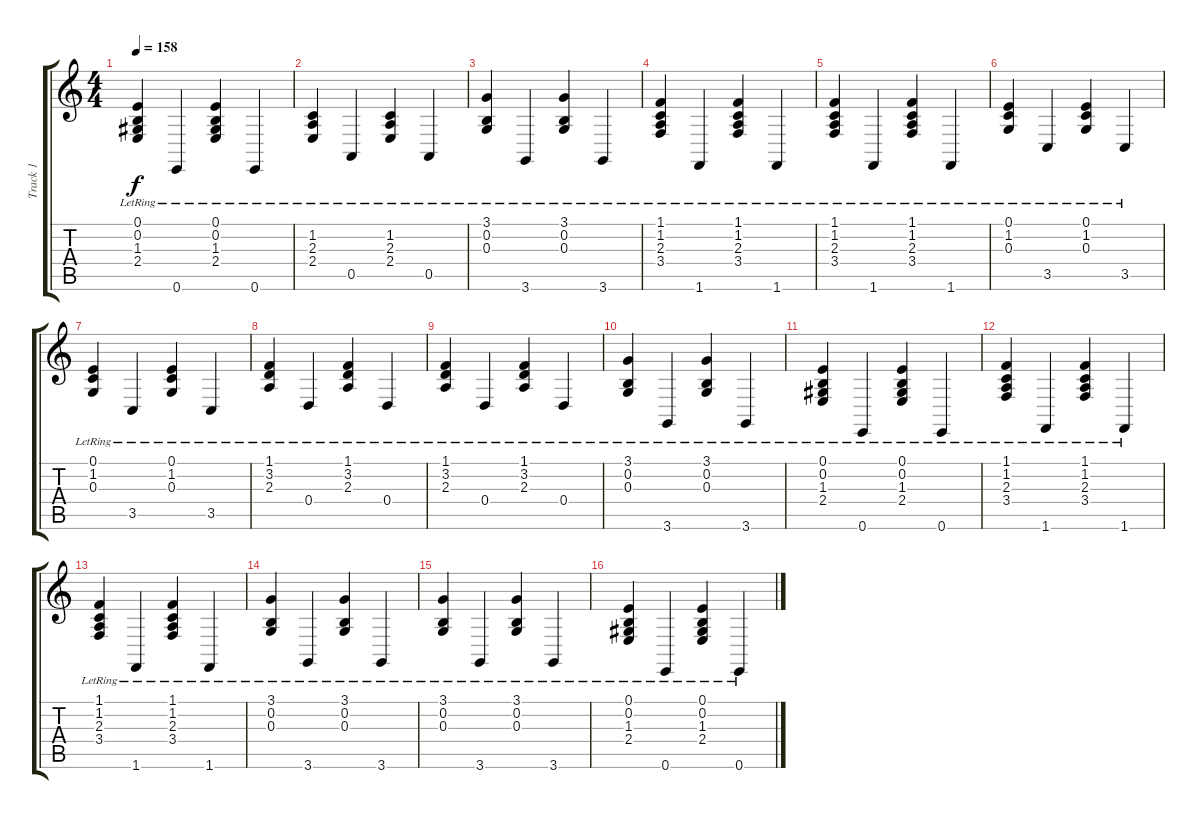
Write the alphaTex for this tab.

\track ("Track 1" "Track 1") {instrument acousticgrandpiano}
\staff {score tabs}
\tuning (E4 B3 G3 D3 A2 E2) {hide}
\ts (4 4)
\tempo 158
\clef g2
\ks c
(0.1{lr} 0.2{lr} 1.3{lr} 2.4{lr}).4{dy f} 0.6{lr}.4 (0.1{lr} 0.2{lr} 1.3{lr} 2.4{lr}).4 0.6{lr}.4 |
(1.2{lr} 2.3{lr} 2.4{lr}).4 0.5{lr}.4 (1.2{lr} 2.3{lr} 2.4{lr}).4 0.5{lr}.4 |
(3.1{lr} 0.2{lr} 0.3{lr}).4 3.6{lr}.4 (3.1{lr} 0.2{lr} 0.3{lr}).4 3.6{lr}.4 |
(1.1{lr} 1.2{lr} 2.3{lr} 3.4{lr}).4 1.6{lr}.4 (1.1{lr} 1.2{lr} 2.3{lr} 3.4{lr}).4 1.6{lr}.4 |
(1.1{lr} 1.2{lr} 2.3{lr} 3.4{lr}).4 1.6{lr}.4 (1.1{lr} 1.2{lr} 2.3{lr} 3.4{lr}).4 1.6{lr}.4 |
(0.1{lr} 1.2{lr} 0.3{lr}).4 3.5{lr}.4 (0.1{lr} 1.2{lr} 0.3{lr}).4 3.5{lr}.4 |
(0.1{lr} 1.2{lr} 0.3{lr}).4 3.5{lr}.4 (0.1{lr} 1.2{lr} 0.3{lr}).4 3.5{lr}.4 |
(1.1{lr} 3.2{lr} 2.3{lr}).4 0.4{lr}.4 (1.1{lr} 3.2{lr} 2.3{lr}).4 0.4{lr}.4 |
(1.1{lr} 3.2{lr} 2.3{lr}).4 0.4{lr}.4 (1.1{lr} 3.2{lr} 2.3{lr}).4 0.4{lr}.4 |
(3.1{lr} 0.2{lr} 0.3{lr}).4 3.6{lr}.4 (3.1{lr} 0.2{lr} 0.3{lr}).4 3.6{lr}.4 |
(0.1{lr} 0.2{lr} 1.3{lr} 2.4{lr}).4 0.6{lr}.4 (0.1{lr} 0.2{lr} 1.3{lr} 2.4{lr}).4 0.6{lr}.4 |
(1.1{lr} 1.2{lr} 2.3{lr} 3.4{lr}).4 1.6{lr}.4 (1.1{lr} 1.2{lr} 2.3{lr} 3.4{lr}).4 1.6{lr}.4 |
(1.1{lr} 1.2{lr} 2.3{lr} 3.4{lr}).4 1.6{lr}.4 (1.1{lr} 1.2{lr} 2.3{lr} 3.4{lr}).4 1.6{lr}.4 |
(3.1{lr} 0.2{lr} 0.3{lr}).4 3.6{lr}.4 (3.1{lr} 0.2{lr} 0.3{lr}).4 3.6{lr}.4 |
(3.1{lr} 0.2{lr} 0.3{lr}).4 3.6{lr}.4 (3.1{lr} 0.2{lr} 0.3{lr}).4 3.6{lr}.4 |
(0.1{lr} 0.2{lr} 1.3{lr} 2.4{lr}).4 0.6{lr}.4 (0.1{lr} 0.2{lr} 1.3{lr} 2.4{lr}).4 0.6{lr}.4
